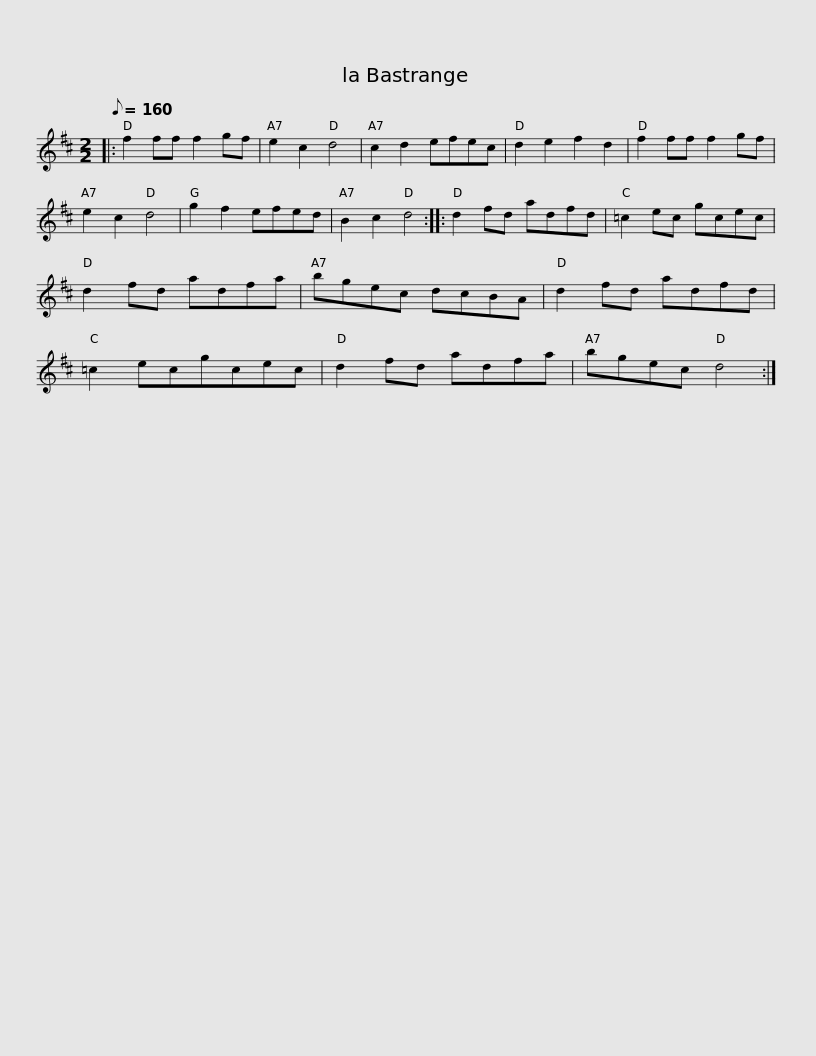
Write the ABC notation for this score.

X:1
L:1/8
Q:1/8=160
M:2/2
I:linebreak $
K:D
V:1 treble
V:1
|: f2 ff f2 gf | e2 c2 d4 | c2 d2 efec | d2 e2 f2 d2 | f2 ff f2 gf | %5
 e2 c2 d4 | g2 f2 efed | B2 c2 d4 ::$ d2 fd adfd | =c2 ec gcec | %10
 d2 fd adfa | bgec dcBA | d2 fd adfd | =c2 ecgcec |$ d2 fd adfa | %15
 bgec d4 :| %16
